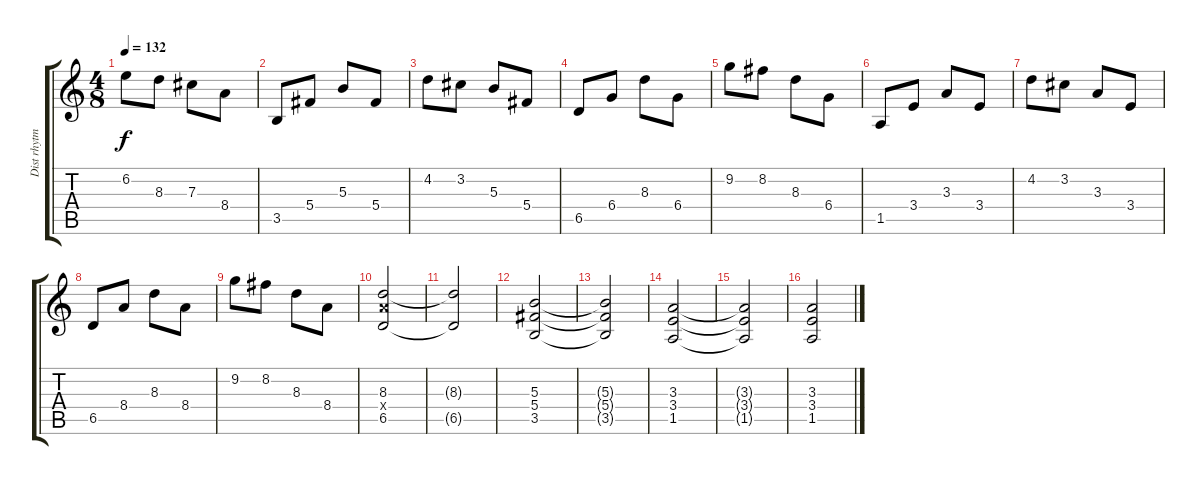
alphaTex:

\track ("Dist rhytm" "Dist rhytm") {instrument distortionguitar}
\staff {score tabs}
\tuning (Eb4 Bb3 Gb3 Db3 Ab2 Eb2) {hide}
\ts (4 8)
\tempo 132
\clef g2
\ks c
6.2.8{dy f} 8.3.8 7.3.8 8.4.8 |
3.5.8 5.4.8 5.3.8 5.4.8 |
4.2.8 3.2.8 5.3.8 5.4.8 |
6.5.8 6.4.8 8.3.8 6.4.8 |
9.2.8 8.2.8 8.3.8 6.4.8 |
1.5.8 3.4.8 3.3.8 3.4.8 |
4.2.8 3.2.8 3.3.8 3.4.8 |
6.5.8 8.4.8 8.3.8 8.4.8 |
9.2.8 8.2.8 8.3.8 8.4.8 |
(8.3 8.4{x} 6.5).2 |
(8.3{t} 6.5{t}).2 |
(5.3 5.4 3.5).2 |
(5.3{t} 5.4{t} 3.5{t}).2 |
(3.3 3.4 1.5).2 |
(3.3{t} 3.4{t} 1.5{t}).2 |
(3.3 3.4 1.5).2
